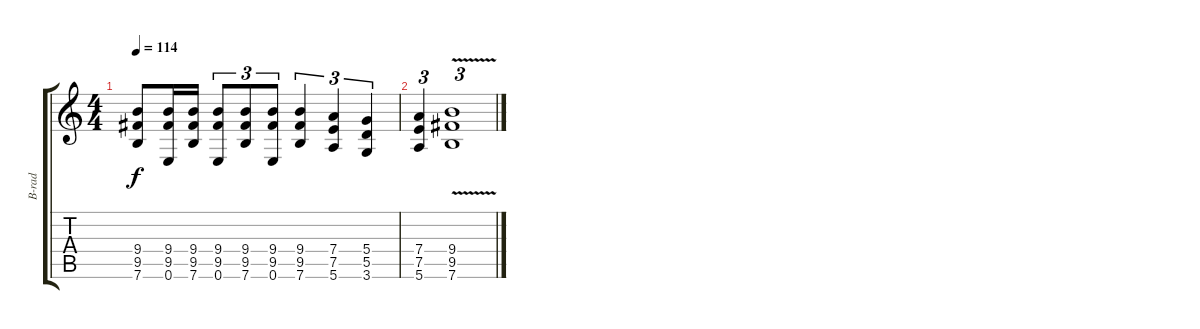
\track ("B-rad" "B-rad") {instrument overdrivenguitar}
\staff {score tabs}
\tuning (E4 B3 G3 D3 A2 E2) {hide}
\ts (4 4)
\tempo 114
\clef g2
\ks c
(9.4 9.5 7.6).8{dy f} (9.4 9.5 0.6).16 (9.4 9.5 7.6).16 (9.4 9.5 0.6).8{tu (3 2)} (9.4 9.5 7.6).8{tu (3 2)} (9.4 9.5 0.6).8{tu (3 2)} (9.4 9.5 7.6).4{tu (3 2)} (7.4 7.5 5.6).4{tu (3 2)} (5.4 5.5 3.6).4{tu (3 2)} |
(7.4 7.5 5.6).4{tu (3 2)} (9.4 9.5 7.6{v}).1{tu (3 2)}
